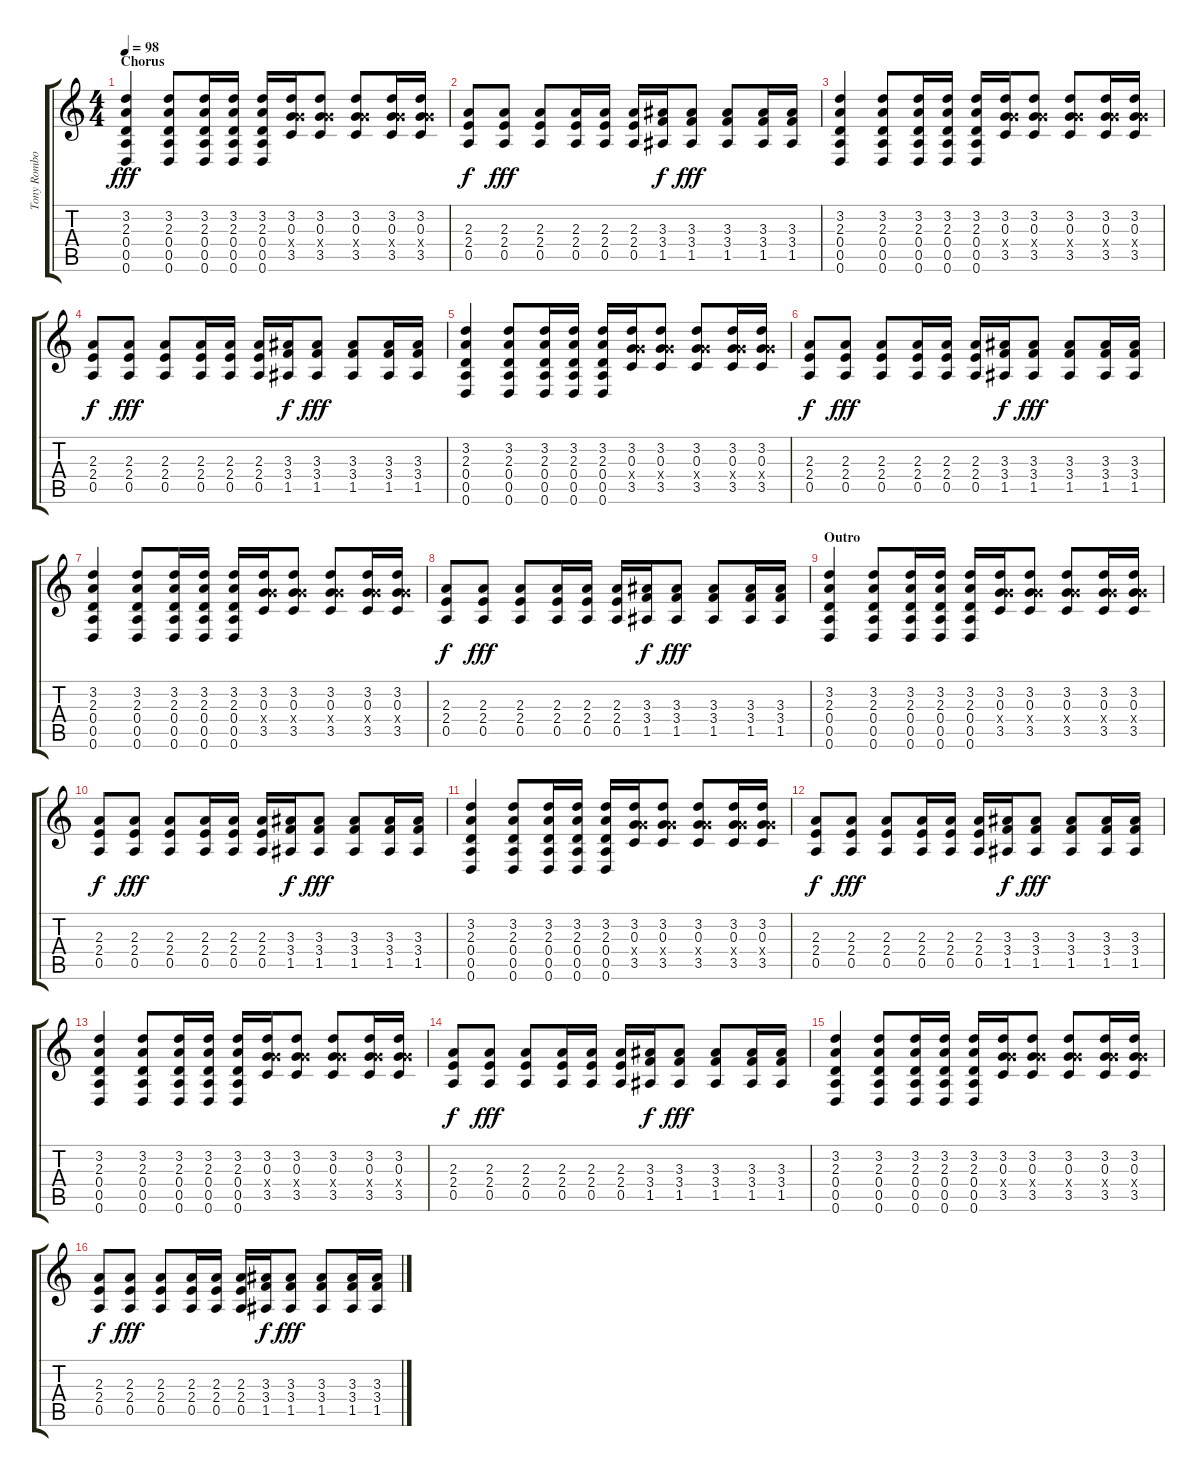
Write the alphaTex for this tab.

\track ("Tony Rombola - Disto Guitar" "Tony Rombo") {instrument distortionguitar}
\staff {score tabs}
\tuning (E4 B3 G3 D3 A2 D2) {hide}
\ts (4 4)
\section ("" "Chorus")
\tempo 98
\clef g2
\ks c
(3.2 2.3 0.4 0.5 0.6).4{dy fff} (3.2 2.3 0.4 0.5 0.6).8 (3.2 2.3 0.4 0.5 0.6).16 (3.2 2.3 0.4 0.5 0.6).16 (3.2 2.3 0.4 0.5 0.6).16 (3.2 0.3 5.4{x} 3.5).16 (3.2 0.3 5.4{x} 3.5).8 (3.2 0.3 5.4{x} 3.5).8 (3.2 0.3 5.4{x} 3.5).16 (3.2 0.3 5.4{x} 3.5).16 |
(2.3 2.4 0.5).8{dy f} (2.3 2.4 0.5).8{dy fff} (2.3 2.4 0.5).8 (2.3 2.4 0.5).16 (2.3 2.4 0.5).16 (2.3 2.4 0.5).16 (3.3 3.4 1.5).16{dy f} (3.3 3.4 1.5).8{dy fff} (3.3 3.4 1.5).8 (3.3 3.4 1.5).16 (3.3 3.4 1.5).16 |
(3.2 2.3 0.4 0.5 0.6).4 (3.2 2.3 0.4 0.5 0.6).8 (3.2 2.3 0.4 0.5 0.6).16 (3.2 2.3 0.4 0.5 0.6).16 (3.2 2.3 0.4 0.5 0.6).16 (3.2 0.3 5.4{x} 3.5).16 (3.2 0.3 5.4{x} 3.5).8 (3.2 0.3 5.4{x} 3.5).8 (3.2 0.3 5.4{x} 3.5).16 (3.2 0.3 5.4{x} 3.5).16 |
(2.3 2.4 0.5).8{dy f} (2.3 2.4 0.5).8{dy fff} (2.3 2.4 0.5).8 (2.3 2.4 0.5).16 (2.3 2.4 0.5).16 (2.3 2.4 0.5).16 (3.3 3.4 1.5).16{dy f} (3.3 3.4 1.5).8{dy fff} (3.3 3.4 1.5).8 (3.3 3.4 1.5).16 (3.3 3.4 1.5).16 |
(3.2 2.3 0.4 0.5 0.6).4 (3.2 2.3 0.4 0.5 0.6).8 (3.2 2.3 0.4 0.5 0.6).16 (3.2 2.3 0.4 0.5 0.6).16 (3.2 2.3 0.4 0.5 0.6).16 (3.2 0.3 5.4{x} 3.5).16 (3.2 0.3 5.4{x} 3.5).8 (3.2 0.3 5.4{x} 3.5).8 (3.2 0.3 5.4{x} 3.5).16 (3.2 0.3 5.4{x} 3.5).16 |
(2.3 2.4 0.5).8{dy f} (2.3 2.4 0.5).8{dy fff} (2.3 2.4 0.5).8 (2.3 2.4 0.5).16 (2.3 2.4 0.5).16 (2.3 2.4 0.5).16 (3.3 3.4 1.5).16{dy f} (3.3 3.4 1.5).8{dy fff} (3.3 3.4 1.5).8 (3.3 3.4 1.5).16 (3.3 3.4 1.5).16 |
(3.2 2.3 0.4 0.5 0.6).4 (3.2 2.3 0.4 0.5 0.6).8 (3.2 2.3 0.4 0.5 0.6).16 (3.2 2.3 0.4 0.5 0.6).16 (3.2 2.3 0.4 0.5 0.6).16 (3.2 0.3 5.4{x} 3.5).16 (3.2 0.3 5.4{x} 3.5).8 (3.2 0.3 5.4{x} 3.5).8 (3.2 0.3 5.4{x} 3.5).16 (3.2 0.3 5.4{x} 3.5).16 |
(2.3 2.4 0.5).8{dy f} (2.3 2.4 0.5).8{dy fff} (2.3 2.4 0.5).8 (2.3 2.4 0.5).16 (2.3 2.4 0.5).16 (2.3 2.4 0.5).16 (3.3 3.4 1.5).16{dy f} (3.3 3.4 1.5).8{dy fff} (3.3 3.4 1.5).8 (3.3 3.4 1.5).16 (3.3 3.4 1.5).16 |
\section ("" "Outro")
(3.2 2.3 0.4 0.5 0.6).4 (3.2 2.3 0.4 0.5 0.6).8 (3.2 2.3 0.4 0.5 0.6).16 (3.2 2.3 0.4 0.5 0.6).16 (3.2 2.3 0.4 0.5 0.6).16 (3.2 0.3 5.4{x} 3.5).16 (3.2 0.3 5.4{x} 3.5).8 (3.2 0.3 5.4{x} 3.5).8 (3.2 0.3 5.4{x} 3.5).16 (3.2 0.3 5.4{x} 3.5).16 |
(2.3 2.4 0.5).8{dy f} (2.3 2.4 0.5).8{dy fff} (2.3 2.4 0.5).8 (2.3 2.4 0.5).16 (2.3 2.4 0.5).16 (2.3 2.4 0.5).16 (3.3 3.4 1.5).16{dy f} (3.3 3.4 1.5).8{dy fff} (3.3 3.4 1.5).8 (3.3 3.4 1.5).16 (3.3 3.4 1.5).16 |
(3.2 2.3 0.4 0.5 0.6).4 (3.2 2.3 0.4 0.5 0.6).8 (3.2 2.3 0.4 0.5 0.6).16 (3.2 2.3 0.4 0.5 0.6).16 (3.2 2.3 0.4 0.5 0.6).16 (3.2 0.3 5.4{x} 3.5).16 (3.2 0.3 5.4{x} 3.5).8 (3.2 0.3 5.4{x} 3.5).8 (3.2 0.3 5.4{x} 3.5).16 (3.2 0.3 5.4{x} 3.5).16 |
(2.3 2.4 0.5).8{dy f} (2.3 2.4 0.5).8{dy fff} (2.3 2.4 0.5).8 (2.3 2.4 0.5).16 (2.3 2.4 0.5).16 (2.3 2.4 0.5).16 (3.3 3.4 1.5).16{dy f} (3.3 3.4 1.5).8{dy fff} (3.3 3.4 1.5).8 (3.3 3.4 1.5).16 (3.3 3.4 1.5).16 |
(3.2 2.3 0.4 0.5 0.6).4 (3.2 2.3 0.4 0.5 0.6).8 (3.2 2.3 0.4 0.5 0.6).16 (3.2 2.3 0.4 0.5 0.6).16 (3.2 2.3 0.4 0.5 0.6).16 (3.2 0.3 5.4{x} 3.5).16 (3.2 0.3 5.4{x} 3.5).8 (3.2 0.3 5.4{x} 3.5).8 (3.2 0.3 5.4{x} 3.5).16 (3.2 0.3 5.4{x} 3.5).16 |
(2.3 2.4 0.5).8{dy f} (2.3 2.4 0.5).8{dy fff} (2.3 2.4 0.5).8 (2.3 2.4 0.5).16 (2.3 2.4 0.5).16 (2.3 2.4 0.5).16 (3.3 3.4 1.5).16{dy f} (3.3 3.4 1.5).8{dy fff} (3.3 3.4 1.5).8 (3.3 3.4 1.5).16 (3.3 3.4 1.5).16 |
(3.2 2.3 0.4 0.5 0.6).4 (3.2 2.3 0.4 0.5 0.6).8 (3.2 2.3 0.4 0.5 0.6).16 (3.2 2.3 0.4 0.5 0.6).16 (3.2 2.3 0.4 0.5 0.6).16 (3.2 0.3 5.4{x} 3.5).16 (3.2 0.3 5.4{x} 3.5).8 (3.2 0.3 5.4{x} 3.5).8 (3.2 0.3 5.4{x} 3.5).16 (3.2 0.3 5.4{x} 3.5).16 |
(2.3 2.4 0.5).8{dy f} (2.3 2.4 0.5).8{dy fff} (2.3 2.4 0.5).8 (2.3 2.4 0.5).16 (2.3 2.4 0.5).16 (2.3 2.4 0.5).16 (3.3 3.4 1.5).16{dy f} (3.3 3.4 1.5).8{dy fff} (3.3 3.4 1.5).8 (3.3 3.4 1.5).16 (3.3 3.4 1.5).16
